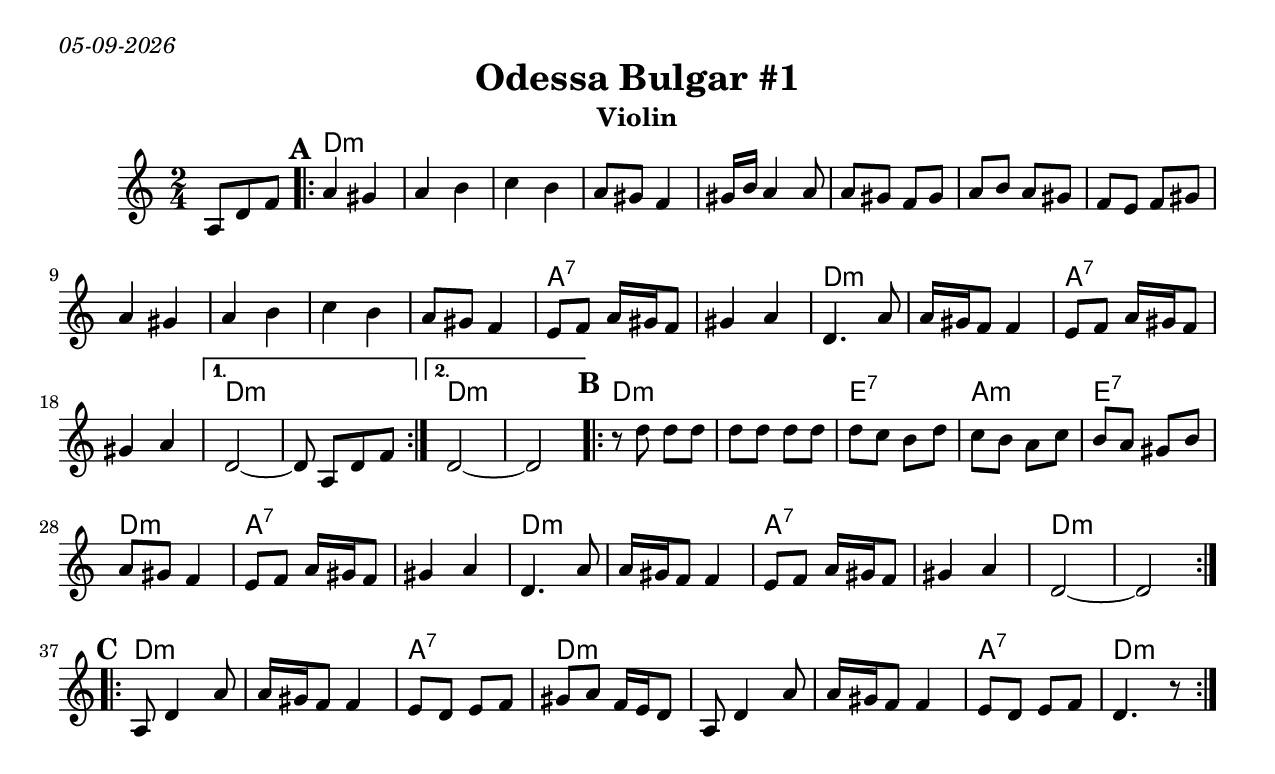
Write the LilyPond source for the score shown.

\version "2.20.0"
\include "english.ly"
\paper{
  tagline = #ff
  print-all-headers = ##t
  #(set-paper-size "letter")
}
date = #(strftime "%d-%m-%Y" (localtime (current-time)))

\markup{ \italic{ \date }  }

%\markup{ Got something to say? }

global = {
  \clef treble
  \key c \major
  \time 2/4
  \set Score.markFormatter = #format-mark-box-alphabet
}

%#################################### Melody ########################
%melody =  \transpose c d \relative c' {  %transpose for clarinet
melody = \relative c' {
  \global
  \partial 8*3 a8 [d f]    %lead in notes

  \repeat volta 2{
   \mark \default
   a4 gs
   a b
   c4 b
   a8 [gs] f4|

   gs16 [b] a4 a8|
   a8 [gs] f [gs]
   a8 b a gs f e f gs
   a4 gs

   a b
   c4 b
   a8 gs f4
   e8 f a16 gs f8
   gs4 a
   d,4. a'8
   a16 gs f8 f4
   e8 f a16 gs f8
   gs4 a
  }
  \alternative {
    {d,2~ d8 a [d f] }
    {d2~d2}
  }

  \repeat volta 2{
   \mark \default
   r8 d' d d
   d8 d d d
   d8 c b d
   c8 b a c
   b8 a gs b
   a8 gs f4e8 f a16 gs f8
  gs4 a
  d,4. a'8
  a16 gs f8 f4
  %gs8 a f16 e d8
  e8 f a16 gs f8
  gs4 a
  d,2~d2
  }

   \repeat volta 2{
     \mark \default
     a8 d4 a'8
     a16 gs f8 f4
     e8 d e f
     gs8 a  f16 e d8

     a8 d4 a'8
     a16 gs f8 f4
     e8 d e f
    d4. r8

  }
}
%################################# Lyrics #####################
%\addlyrics{ \set stanza = #"1. " }
%################################# Chords #######################
harmonies = \chordmode {
s8*3
d2*12:m
a2*2:7
d2*2:m
a2*2:7
d2*2:m
d2*2:m
%b
d2*2:m
e2:7
a2:m
e2:7
d2:m
a2*2:7
d2*2:m
a2*2:7
d2*2:m
%c
d2*2:m
a2:7
d2*3:m
a2:7
d2:m
}

\score {
  % transpose score below
  %\transpose c d
  <<
    \new ChordNames {
      \set chordChanges = ##f
      \harmonies
    }
    \new Staff   \melody
  >>
  \header{
    title= "Odessa Bulgar #1"
    subtitle=""
    composer= ""
    instrument = "Violin"
    arranger= ""
  }
  \layout{indent = 1.0\cm}
  \midi {
    \tempo 4 = 120

    % \midi { }
  }
}
%{
% more verses:
\markup{}
\markup {
  \font-size #2
  \fill-line {
    \hspace #0.1 % distance from left margin
    \column {
      \line { "1."
	\column {
	  ""
	}
      }
      \hspace #0.2 % vertical distance between verses
      \line { "2."
	\column {
	 ""
	}
      }
    }
    \hspace #0.1  % horiz. distance between columns
    \column {
      \line { "3."
	\column {
	  ""
	}
      }
      \hspace #0.2 % distance between verses
      \line { "4."
	\column {
	 ""
	}
      }
    }
    \hspace #0.1 % distance to right margin
  }
}

%}
